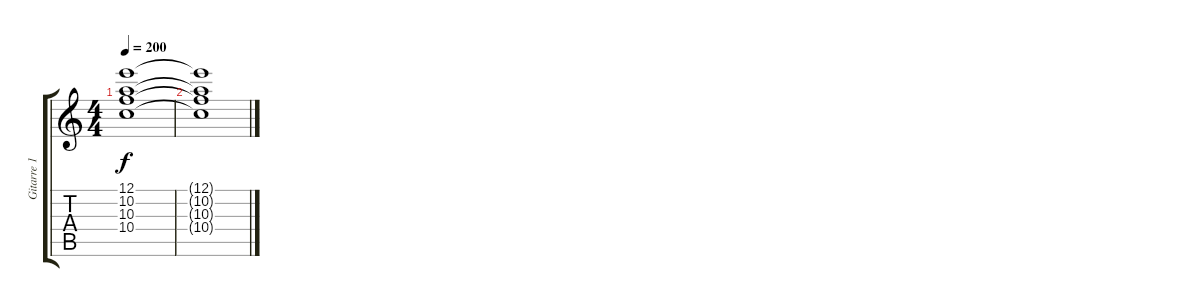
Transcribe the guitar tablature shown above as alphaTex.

\track ("Gitarre 1" "Gitarre 1") {instrument distortionguitar}
\staff {score tabs}
\tuning (E4 B3 G3 D3 A2 E2) {hide}
\ts (4 4)
\tempo 200
\clef g2
\ks c
(12.1{t} 10.2{t} 10.3{t} 10.4{t}).1{dy f} |
(12.1{t} 10.2{t} 10.3{t} 10.4{t}).1
